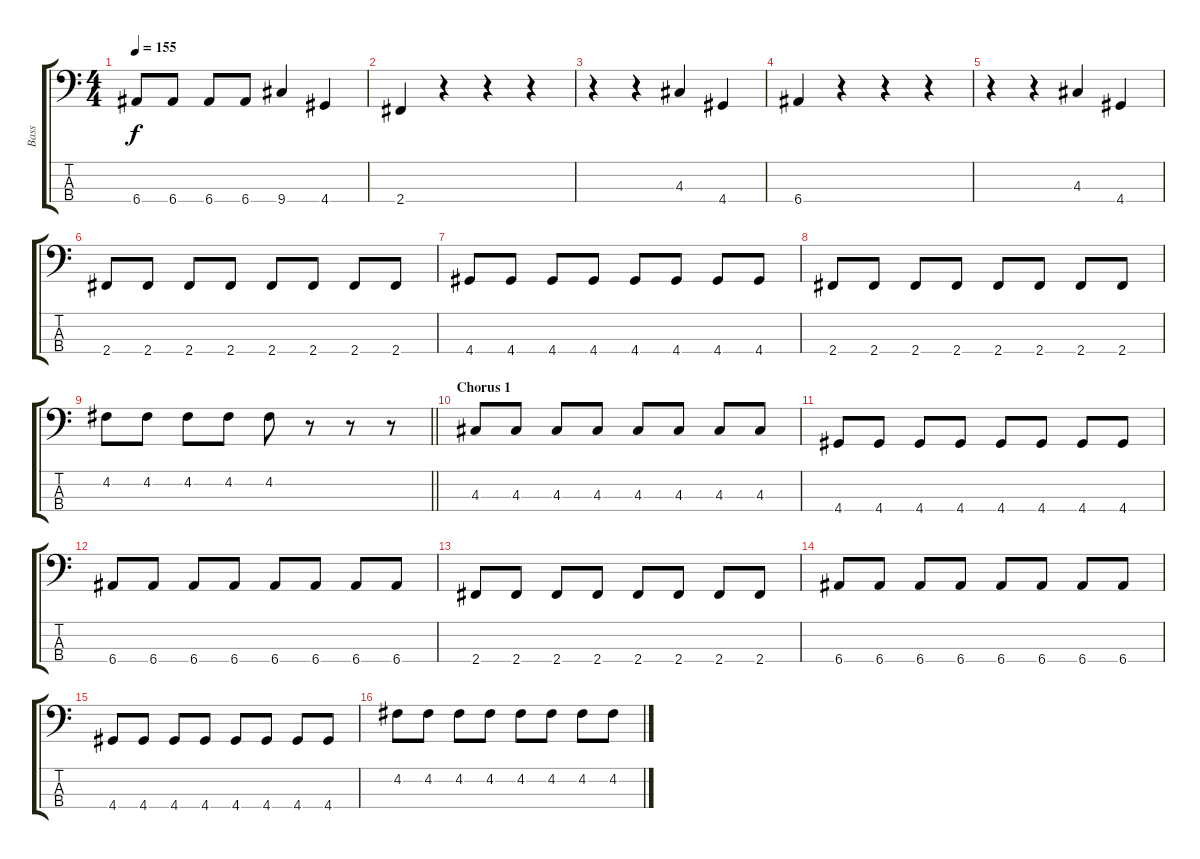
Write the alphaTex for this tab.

\track ("Bass" "Bass") {instrument electricbasspick}
\staff {score tabs}
\tuning (G2 D2 A1 E1) {hide}
\ts (4 4)
\tempo 155
\clef f4
\ks c
6.4.8{dy f} 6.4.8 6.4.8 6.4.8 9.4.4 4.4.4 |
2.4.4 r.4 r.4 r.4 |
r.4 r.4 4.3.4 4.4.4 |
6.4.4 r.4 r.4 r.4 |
r.4 r.4 4.3.4 4.4.4 |
2.4.8 2.4.8 2.4.8 2.4.8 2.4.8 2.4.8 2.4.8 2.4.8 |
4.4.8 4.4.8 4.4.8 4.4.8 4.4.8 4.4.8 4.4.8 4.4.8 |
2.4.8 2.4.8 2.4.8 2.4.8 2.4.8 2.4.8 2.4.8 2.4.8 |
\barLineRight lightlight
4.2.8 4.2.8 4.2.8 4.2.8 4.2.8 r.8 r.8 r.8 |
\section ("" "Chorus 1")
4.3.8 4.3.8 4.3.8 4.3.8 4.3.8 4.3.8 4.3.8 4.3.8 |
4.4.8 4.4.8 4.4.8 4.4.8 4.4.8 4.4.8 4.4.8 4.4.8 |
6.4.8 6.4.8 6.4.8 6.4.8 6.4.8 6.4.8 6.4.8 6.4.8 |
2.4.8 2.4.8 2.4.8 2.4.8 2.4.8 2.4.8 2.4.8 2.4.8 |
6.4.8 6.4.8 6.4.8 6.4.8 6.4.8 6.4.8 6.4.8 6.4.8 |
4.4.8 4.4.8 4.4.8 4.4.8 4.4.8 4.4.8 4.4.8 4.4.8 |
4.2.8 4.2.8 4.2.8 4.2.8 4.2.8 4.2.8 4.2.8 4.2.8
